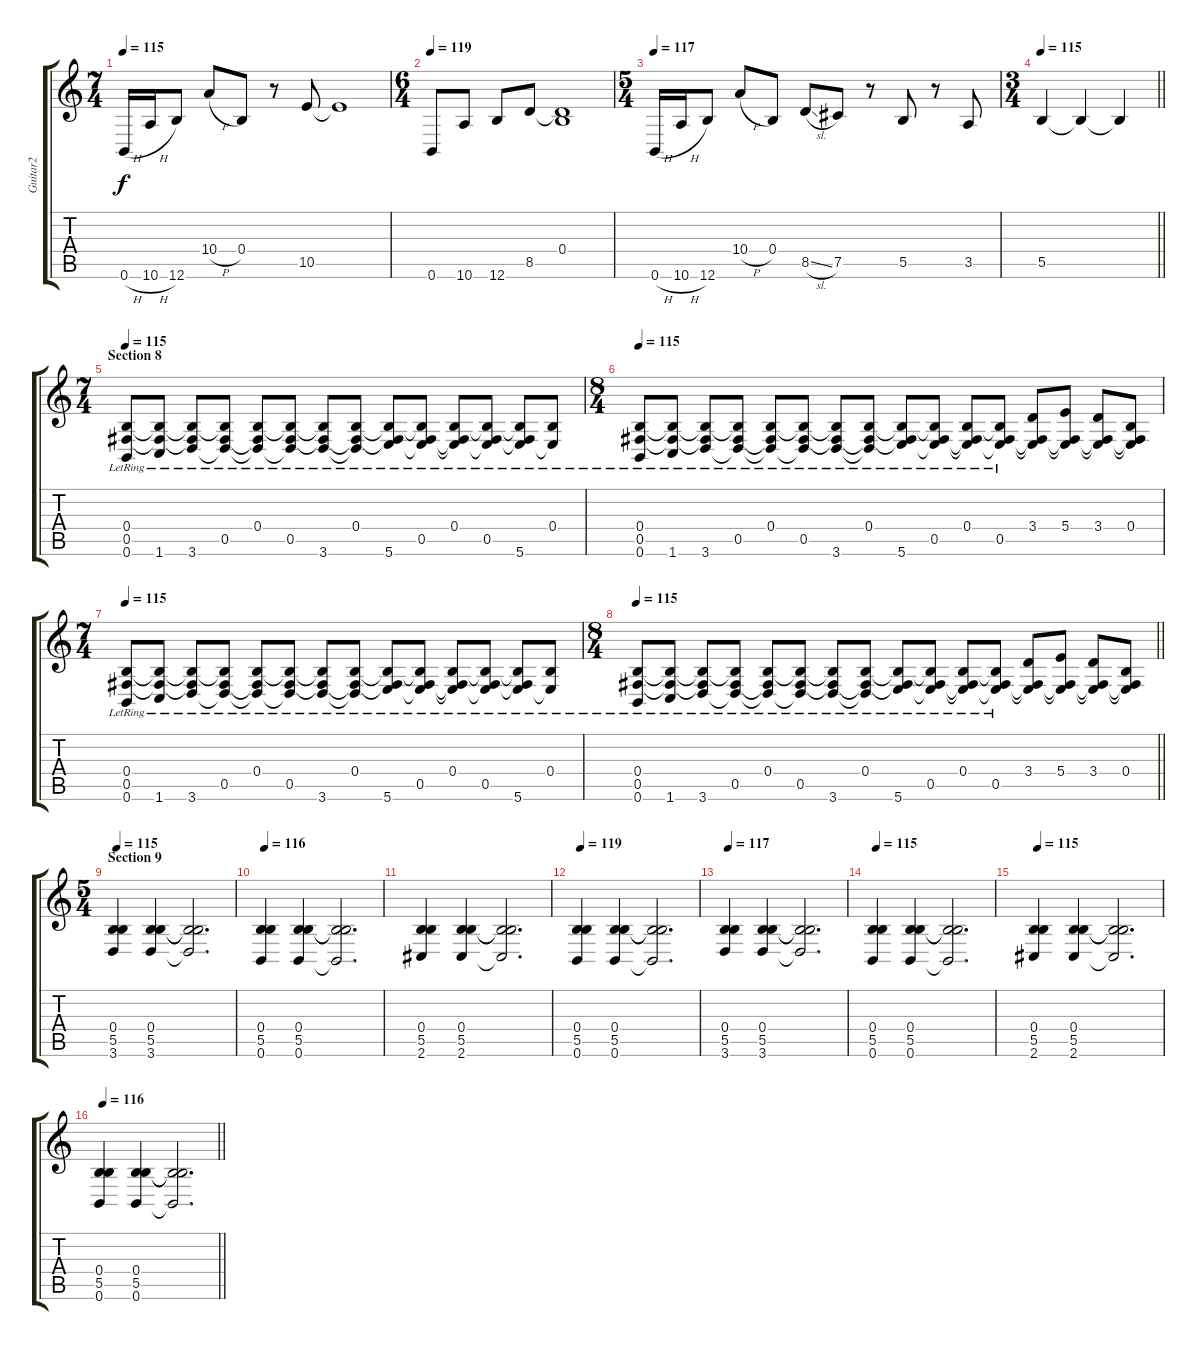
\track ("Guitar2" "Guitar2") {instrument overdrivenguitar}
\staff {score tabs}
\tuning (B3 Ab3 E3 B2 Gb2 B1) {hide}
\ts (7 4)
\tempo 115
\clef g2
\ks c
0.6{h}.16{dy f} 10.6{h}.16 12.6.8 10.4{h}.8 0.4.8 r.8 10.5.8 10.5{t}.1 |
\ts (6 4)
\tempo 119
0.6.8 10.6.8 12.6.8 8.5.8 (0.4 8.5{t}).1 |
\ts (5 4)
\tempo 117
0.6{h}.16 10.6{h}.16 12.6.8 10.4{h}.8 0.4.8 8.5{sl}.8 7.5.8 r.8 5.5.8 r.8 3.5.8 |
\ts (3 4)
\tempo 115
\barLineRight lightlight
5.5.4 5.5{t}.4 5.5{t}.4 |
\ts (7 4)
\section ("" "Section 8")
\tempo 115
(0.4{lr} 0.5{lr} 0.6{lr}).8 (0.4{t} 0.5{t} 1.6{lr}).8 (0.4{t} 0.5{t} 3.6{lr}).8 (0.4{t} 0.5{lr} 3.6{t}).8 (0.4{lr} 0.5{t} 3.6{t}).8 (0.4{t} 0.5{lr} 3.6{t}).8 (0.4{t} 0.5{t} 3.6{lr}).8 (0.4{lr} 0.5{t} 3.6{t}).8 (0.4{t} 0.5{t} 5.6{lr}).8 (0.4{t} 0.5{lr} 5.6{t}).8 (0.4{lr} 0.5{t} 5.6{t}).8 (0.4{t} 0.5{lr} 5.6{t}).8 (0.4{t} 0.5{t} 5.6{lr}).8 (0.4{lr} 5.6{t}).8 |
\ts (8 4)
\tempo 115
(0.4{lr} 0.5{lr} 0.6{lr}).8 (0.4{t} 0.5{t} 1.6{lr}).8 (0.4{t} 0.5{t} 3.6{lr}).8 (0.4{t} 0.5{lr} 3.6{t}).8 (0.4{lr} 0.5{t} 3.6{t}).8 (0.4{t} 0.5{lr} 3.6{t}).8 (0.4{t} 0.5{t} 3.6{lr}).8 (0.4{lr} 0.5{t} 3.6{t}).8 (0.4{t} 0.5{t} 5.6{lr}).8 (0.4{t} 0.5{lr} 5.6{t}).8 (0.4{lr} 0.5{t} 5.6{t}).8 (0.4{t} 0.5{lr} 5.6{t}).8 (3.4 0.5{t} 5.6{t}).8 (5.4 0.5{t} 5.6{t}).8 (3.4 0.5{t} 5.6{t}).8 (0.4 0.5{t} 5.6{t}).8 |
\ts (7 4)
\tempo 115
(0.4{lr} 0.5{lr} 0.6{lr}).8 (0.4{t} 0.5{t} 1.6{lr}).8 (0.4{t} 0.5{t} 3.6{lr}).8 (0.4{t} 0.5{lr} 3.6{t}).8 (0.4{lr} 0.5{t} 3.6{t}).8 (0.4{t} 0.5{lr} 3.6{t}).8 (0.4{t} 0.5{t} 3.6{lr}).8 (0.4{lr} 0.5{t} 3.6{t}).8 (0.4{t} 0.5{t} 5.6{lr}).8 (0.4{t} 0.5{lr} 5.6{t}).8 (0.4{lr} 0.5{t} 5.6{t}).8 (0.4{t} 0.5{lr} 5.6{t}).8 (0.4{t} 0.5{t} 5.6{lr}).8 (0.4{lr} 5.6{t}).8 |
\ts (8 4)
\tempo 115
\barLineRight lightlight
(0.4{lr} 0.5{lr} 0.6{lr}).8 (0.4{t} 0.5{t} 1.6{lr}).8 (0.4{t} 0.5{t} 3.6{lr}).8 (0.4{t} 0.5{lr} 3.6{t}).8 (0.4{lr} 0.5{t} 3.6{t}).8 (0.4{t} 0.5{lr} 3.6{t}).8 (0.4{t} 0.5{t} 3.6{lr}).8 (0.4{lr} 0.5{t} 3.6{t}).8 (0.4{t} 0.5{t} 5.6{lr}).8 (0.4{t} 0.5{lr} 5.6{t}).8 (0.4{lr} 0.5{t} 5.6{t}).8 (0.4{t} 0.5{lr} 5.6{t}).8 (3.4 0.5{t} 5.6{t}).8 (5.4 0.5{t} 5.6{t}).8 (3.4 0.5{t} 5.6{t}).8 (0.4 0.5{t} 5.6{t}).8 |
\ts (5 4)
\section ("" "Section 9")
\tempo 115
(0.4 5.5 3.6).4 (0.4 5.5 3.6).4 (0.4{t} 5.5{t} 3.6{t}).2{d} |
\tempo 116
(0.4 5.5 0.6).4 (0.4 5.5 0.6).4 (0.4{t} 5.5{t} 0.6{t}).2{d} |
(0.4 5.5 2.6).4 (0.4 5.5 2.6).4 (0.4{t} 5.5{t} 2.6{t}).2{d} |
\tempo 119
(0.4 5.5 0.6).4 (0.4 5.5 0.6).4 (0.4{t} 5.5{t} 0.6{t}).2{d} |
\tempo 117
(0.4 5.5 3.6).4 (0.4 5.5 3.6).4 (0.4{t} 5.5{t} 3.6{t}).2{d} |
\tempo 115
(0.4 5.5 0.6).4 (0.4 5.5 0.6).4 (0.4{t} 5.5{t} 0.6{t}).2{d} |
\tempo 115
(0.4 5.5 2.6).4 (0.4 5.5 2.6).4 (0.4{t} 5.5{t} 2.6{t}).2{d} |
\tempo 116
\barLineRight lightlight
(0.4 5.5 0.6).4 (0.4 5.5 0.6).4 (0.4{t} 5.5{t} 0.6{t}).2{d}
